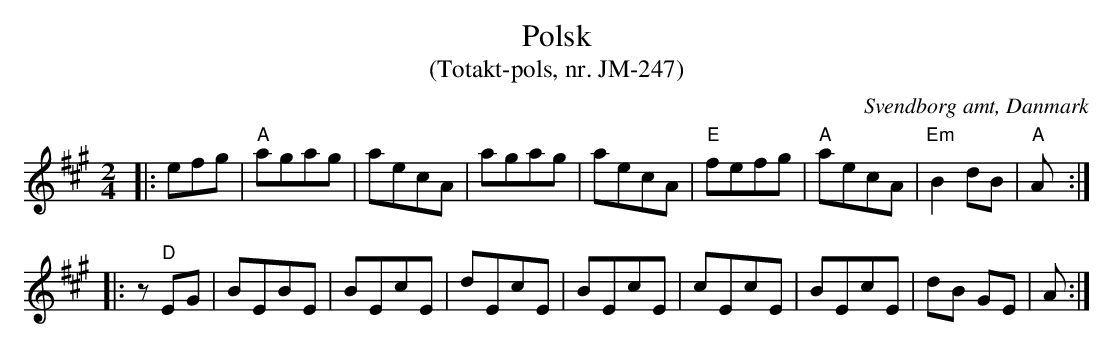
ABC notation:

X:1
T:Polsk
T:(Totakt-pols, nr. JM-247)
O:Svendborg amt, Danmark
M:2/4
L:1/8
K:A
|: efg | "A"agag | aecA | agag | aecA | "E"fefg | "A"aecA | "Em"B2 dB | "A"A :|
|: z "D"EG | BEBE | BEcE | dEcE | BEcE | cEcE | BEcE | dB GE | A :|
